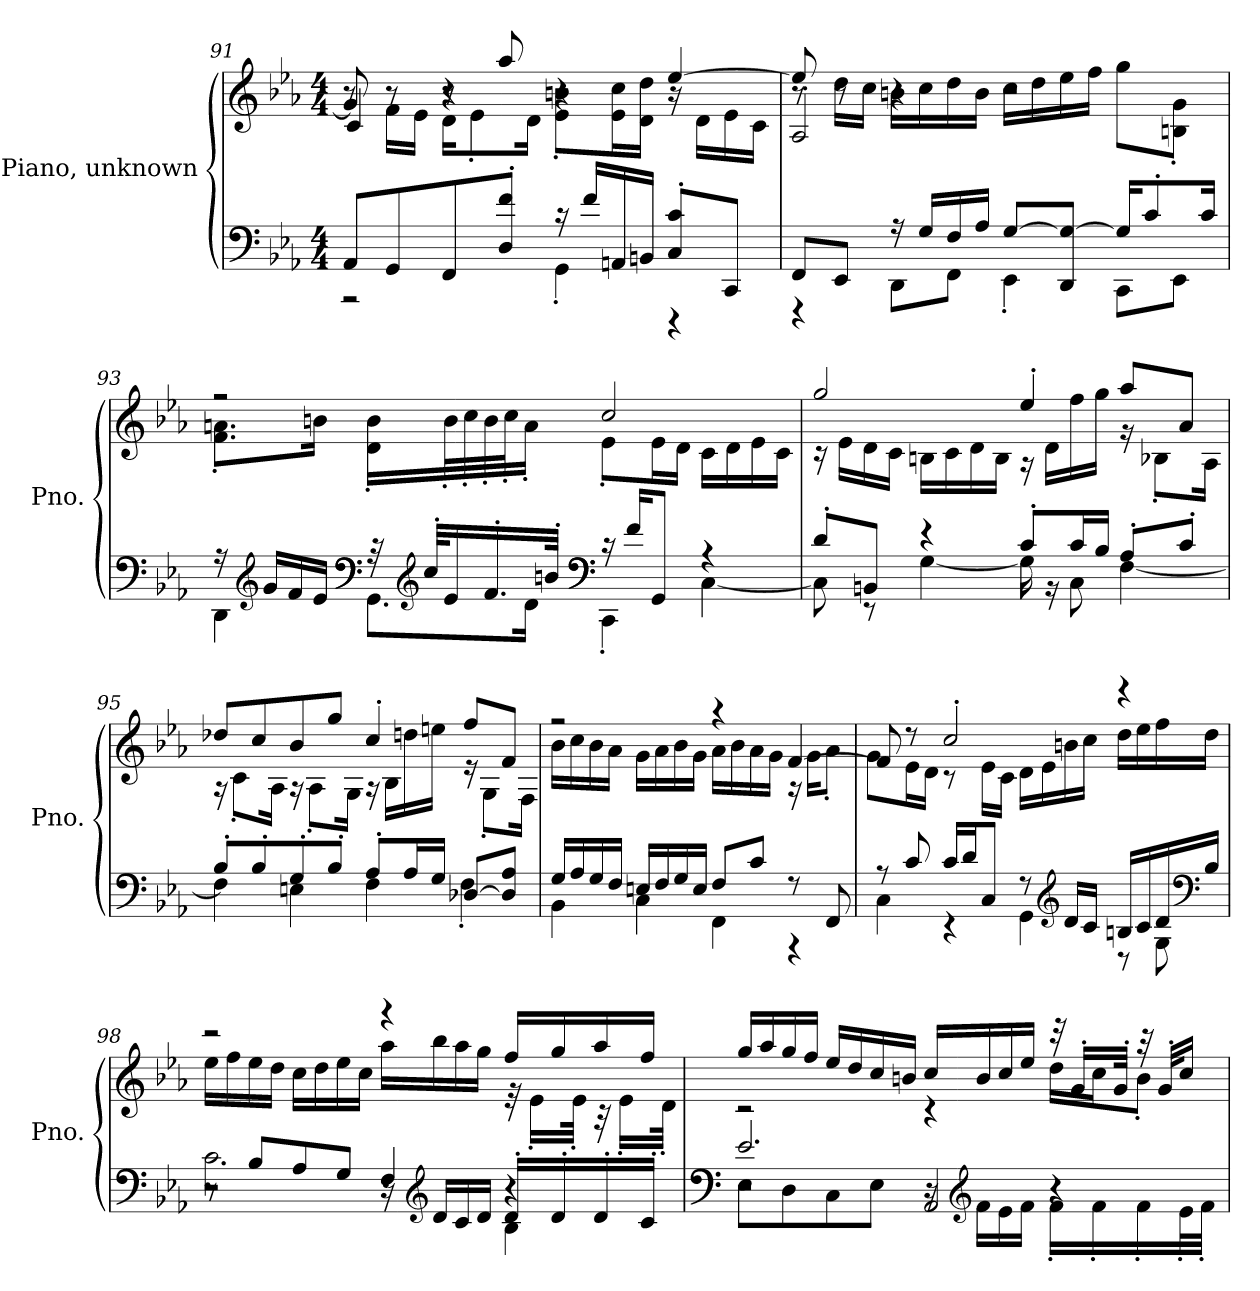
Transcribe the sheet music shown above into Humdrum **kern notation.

**kern	**kern
*part1	*part1
*staff2	*staff1
*I"Piano, unknown	*
*I'Pno.	*
*clefF4	*clefG2
*k[b-e-a-]	*k[b-e-a-]
*M4/4	*M4/4
=91	=91
*^	*^
*	*	*	*^
8AA-/L	2r	8g/]	8r	4c/
8GG/	.	8r	16f\LL	.
.	.	.	16e-\JJ	.
8FF/	.	8r	16d\KL	4r
.	.	.	8e-'\	.
8D/' 8f/'J	.	8aa-/	.	.
.	.	.	16d\Jk	.
16r	4GG'\	4r	8e-\' 8bn\'L	2r
16f/LL	.	.	.	.
16AAn/	.	.	16e-\ 16cc\L	.
16BBn/JJ	.	.	16d\ 16dd\JJ	.
8C/' 8c/'L	4r	[4ee-/	16r	.
.	.	.	16d\LL	.
8CC/J	.	.	16e-\	.
.	.	.	16c\JJ	.
!!LO:PB:g=z	!!	!!
=92	=92	=92	=92	=92
8FF/L	4r	8ee-/]	8r	2A-'/
8EE-/J	.	8r	16dd\LL	.
.	.	.	16cc\JJ	.
16r	8DD\L	4r	16bn\LL	.
16G/LL	.	.	16cc\	.
16F/	8FF\J	.	16dd\	.
16A-/JJ	.	.	16b\JJ	.
[8G/L	4EE-'\	2r	16cc\LL	2r
.	.	.	16dd\	.
8DD/ 8G/_J	.	.	16ee-\	.
.	.	.	16ff\JJ	.
16G/KL]	8CC\L	.	8gg\L	.
8c'/	.	.	.	.
.	8EE-\J	.	8Bn\' 8g\'J	.
16c/Jk	.	.	.	.
*	*	*	*v	*v
=93	=93	=93	=93
16r	4DD\	2r	8.f\' 8.an\'L
*clefG2	*	*	*
16g/LL	.	.	.
16f/	.	.	.
16e-/JJ	.	.	16bn\Jk
*clefF4	*	*	*
32r	8.GG\L	.	16d\' 16b\'LL
*clefG2	*	*	*
32cc'/KLL	.	.	.
16e-/	.	.	32b'\L
.	.	.	32cc'\
16.f'/	.	.	32b'\
.	.	.	32cc'\J
.	16d\Jk	.	16a'\JJ
32bn'/JJk	.	.	.
*clefF4	*	*	*
16r	4CC'\	2cc/	8e-'\L
16f/KL	.	.	.
8GG/J	.	.	16e-\L
.	.	.	16d\JJ
4r	[4C\	.	16c\LL
.	.	.	16d\
.	.	.	16e-\
.	.	.	16c\JJ
!!LO:LB:g=z	!!
=94	=94	=94	=94
8d'/L	8C\]	2gg/	16r
.	.	.	16e-\LL
8BBn/J	8r	.	16d\
.	.	.	16c\JJ
4r	[4G\	.	16Bn\LL
.	.	.	16c\
.	.	.	16d\
.	.	.	16B\JJ
8c'/L	16G\]	4ee-'/	16r
.	16r	.	16d\LL
16c/L	8C\	.	16ff\
16B-/JJ	.	.	16gg\JJ
8A-'/L	[4F\	8aa-/L	16r
.	.	.	8B-X'\L
8c'/J	.	8a-/J	.
.	.	.	16A-\Jk
=95	=95	=95	=95
8B-'/L	4F\]	8dd-X/L	16r
.	.	.	8c'\L
8B-'/	.	8cc/	.
.	.	.	16A-\Jk
8G'/	4En\	8b-/	16r
.	.	.	8A-'\L
8B-'/J	.	8gg/J	.
.	.	.	16G\Jk
8A-'/L	4F\	4cc'/	16r
.	.	.	16B-\LL
16A-/L	.	.	16ddn\
16G/JJ	.	.	16een\JJ
[8D-X/L	4F'\	8ff/L	16r
.	.	.	8G'\L
8D-/] 8A-/J	.	8f/J	.
.	.	.	16F\Jk
!!LO:LB:g=z	!!
=96	=96	=96	=96
16G/LL	4BB-\	2r	16b-\LL
16A-/	.	.	16cc\
16G/	.	.	16b-\
16F/JJ	.	.	16a-\JJ
16En/LL	4C\	.	16g\LL
16F/	.	.	16a-\
16G/	.	.	16b-\
16E/JJ	.	.	16g\JJ
8F/L	4FF\	4r	16a-\LL
.	.	.	16b-\
8c/J	.	.	16a-\
.	.	.	16g\JJ
8r	4r	[4f/	16r
.	.	.	16g\KL
8FF/	.	.	8a-'\J
=97	=97	=97	=97
8r	4C\	8f/]	8g\L
8c/	.	8r	16e-\L
.	.	.	16d\JJ
16c/LL	4r	2cc'/	8r
16d/J	.	.	.
8C/J	.	.	16e-\LL
.	.	.	16c\JJ
8r	4GG\	.	16d\LL
.	.	.	16e-\
*clefG2	*	*	*
16d/LL	.	.	16bn\
16c/JJ	.	.	16cc\JJ
16Bn/LL	8r	4r	16dd\LL
16c/	.	.	16ee-\
16d/	8G\	.	16ff\
*clefF4	*	*	*
16B/JJ	.	.	16dd\JJ
!!LO:LB:g=z	!!
=98	=98	=98	=98
*	*^	*	*
8r	2.c\	2r	2r	16ee-\LL
.	.	.	.	16ff\
8B-/L	.	.	.	16ee-\
.	.	.	.	16dd\JJ
8A-/	.	.	.	16cc\LL
.	.	.	.	16dd\
8G/J	.	.	.	16ee-\
.	.	.	.	16cc\JJ
16r	.	4F/	4r	16aa-\LL
*clefG2	*	*	*	*
16d/LL	.	.	.	16bb-\
16c/	.	.	.	16aa-\
16d/JJ	.	.	.	16gg\JJ
16d'/LL	4B-\	4r	16ff/LL	32r
.	.	.	.	16e-'\LL
16d'/	.	.	16gg/	.
.	.	.	.	32e-'\JJk
16d'/	.	.	16aa-/	32r
.	.	.	.	16e-'\LL
16c'/JJ	.	.	16ff/JJ	.
.	.	.	.	32d'\JJk
=99	=99	=99	=99	=99
*clefF4	*	*	*	*
2.e-/	8E-\L	2r	16gg/LL	2r
.	.	.	16aa-/	.
.	8D\	.	16gg/	.
.	.	.	16ff/JJ	.
.	8C\	.	16ee-/LL	.
.	.	.	16dd/	.
.	8E-\J	.	16cc/	.
.	.	.	16bn/JJ	.
.	16r	2AA-/	16cc/LL	4r
*clefG2	*	*	*	*
.	16f\LL	.	16b/	.
.	16e-\	.	16cc/	.
.	16f\JJ	.	16ee-/JJ	.
4r	16f'\LL	.	32r	16dd\LL
.	.	.	16g'/LL	.
.	16f'\	.	.	16cc\J
.	.	.	32g'/JJk	.
.	16f'\	.	32r	8b'\J
.	.	.	32g'/KLL	.
.	32e-'\L	.	16cc/JJ	.
.	32f'\JJJ	.	.	.
*v	*v	*v	*	*
*	*v	*v
=	=
*-	*-
